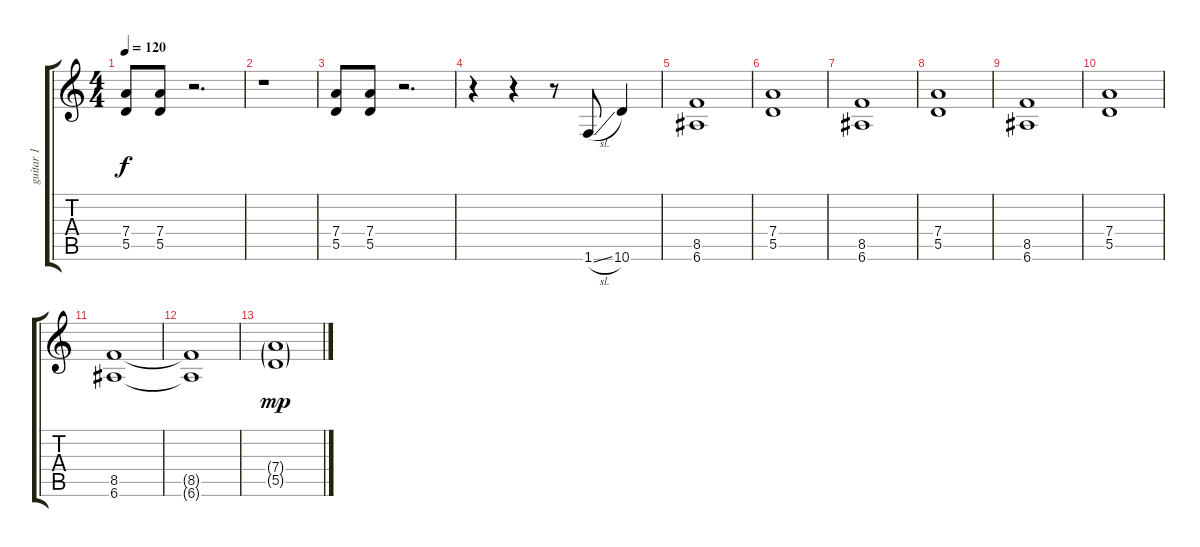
\track ("guitar 1" "guitar 1") {instrument distortionguitar}
\staff {score tabs}
\tuning (E4 B3 G3 D3 A2 E2) {hide}
\ts (4 4)
\tempo 120
\clef g2
\ks c
(7.4 5.5).8{dy f instrument distortionguitar} (7.4 5.5).8 r.2{d} |
r.1 |
(7.4 5.5).8 (7.4 5.5).8 r.2{d} |
r.4 r.4 r.8 1.6{sl}.8 10.6.4 |
(8.5 6.6).1 |
(7.4 5.5).1 |
(8.5 6.6).1 |
(7.4 5.5).1 |
(8.5 6.6).1 |
(7.4 5.5).1 |
(8.5 6.6).1 |
(8.5{t} 6.6{t}).1 |
(7.4{g} 5.5{g}).1{dy mp}
